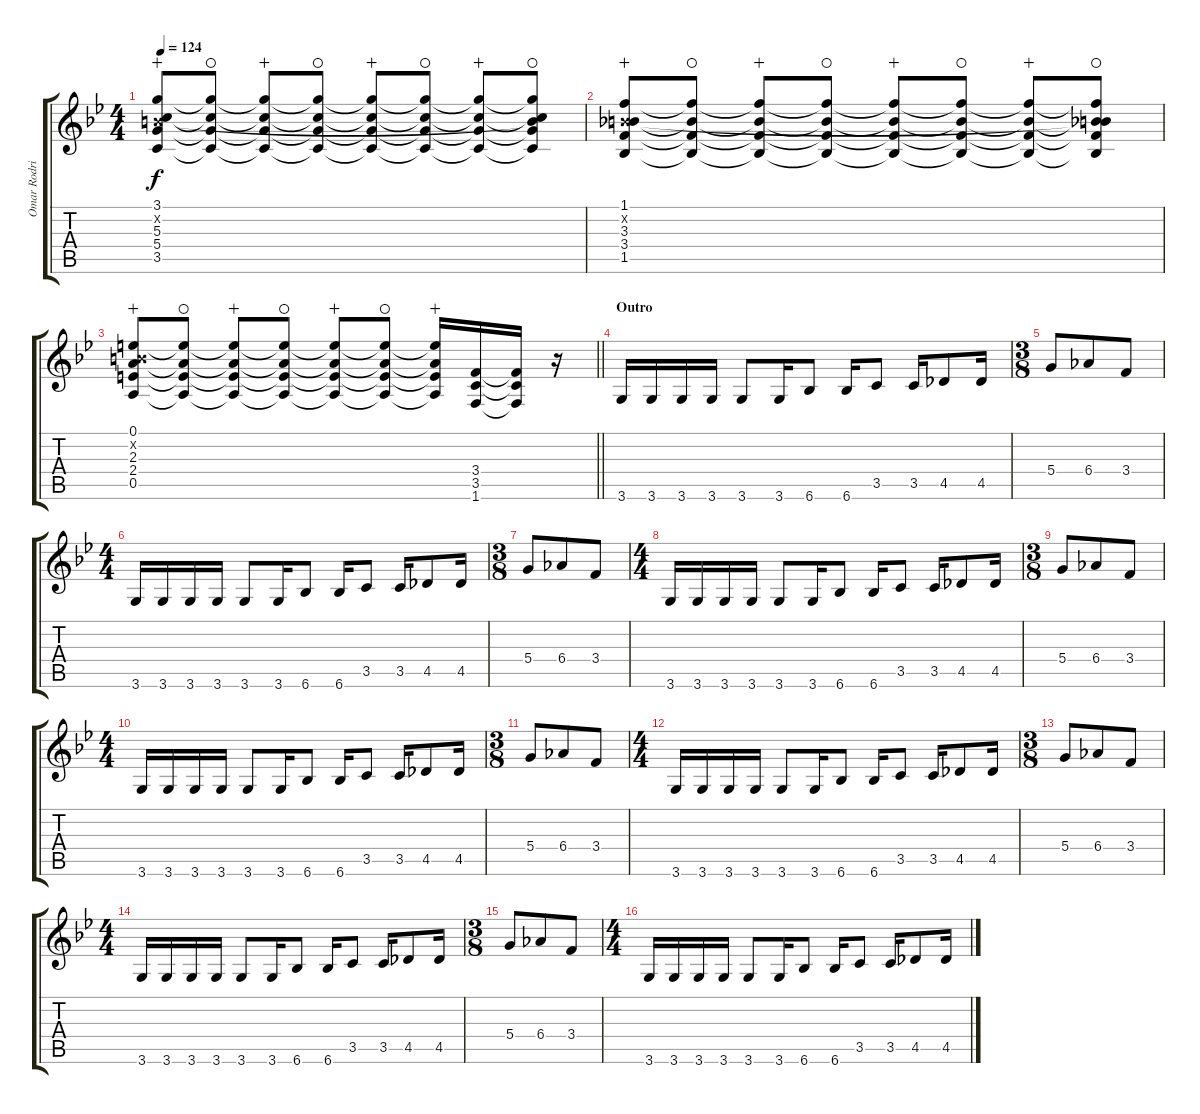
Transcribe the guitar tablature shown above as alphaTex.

\track ("Omar Rodriguez-Lopez" "Omar Rodri") {instrument overdrivenguitar}
\staff {score tabs}
\tuning (E4 B3 G3 D3 A2 E2) {hide}
\ts (4 4)
\tempo 124
\clef g2
\ks gminor
(3.1 0.2{x} 5.3 5.4 3.5).8{dy f wahc} (3.1{t} 5.3{t} 5.4{t} 3.5{t}).8{waho} (3.1{t} 5.3{t} 5.4{t} 3.5{t}).8{wahc} (3.1{t} 5.3{t} 5.4{t} 3.5{t}).8{waho} (3.1{t} 5.3{t} 5.4{t} 3.5{t}).8{wahc} (3.1{t} 5.3{t} 5.4{t} 3.5{t}).8{waho} (3.1{t} 5.3{t} 5.4{t} 3.5{t}).8{wahc} (3.1{t} 0.2{t} 5.3{t} 5.4{t} 3.5{t}).8{waho} |
(1.1 0.2{x} 3.3 3.4 1.5).8{wahc} (1.1{t} 3.3{t} 3.4{t} 1.5{t}).8{waho} (1.1{t} 3.3{t} 3.4{t} 1.5{t}).8{wahc} (1.1{t} 3.3{t} 3.4{t} 1.5{t}).8{waho} (1.1{t} 3.3{t} 3.4{t} 1.5{t}).8{wahc} (1.1{t} 3.3{t} 3.4{t} 1.5{t}).8{waho} (1.1{t} 3.3{t} 3.4{t} 1.5{t}).8{wahc} (1.1{t} 0.2{t} 3.3{t} 3.4{t} 1.5{t}).8{waho} |
\barLineRight lightlight
(0.1 0.2{x} 2.3 2.4 0.5).8{wahc} (0.1{t} 2.3{t} 2.4{t} 0.5{t}).8{waho} (0.1{t} 2.3{t} 2.4{t} 0.5{t}).8{wahc} (0.1{t} 2.3{t} 2.4{t} 0.5{t}).8{waho} (0.1{t} 2.3{t} 2.4{t} 0.5{t}).8{wahc} (0.1{t} 2.3{t} 2.4{t} 0.5{t}).8{waho} (0.1{t} 2.3{t} 2.4{t} 0.5{t}).16{wahc} (3.4 3.5 1.6).16 (3.4{t} 3.5{t} 1.6{t}).16 r.16 |
\section ("" "Outro")
3.6.16 3.6.16 3.6.16 3.6.16 3.6.8 3.6.16 6.6.8 6.6.16 3.5.8 3.5.16 4.5.8 4.5.16 |
\ts (3 8)
5.4.8 6.4.8 3.4.8 |
\ts (4 4)
3.6.16 3.6.16 3.6.16 3.6.16 3.6.8 3.6.16 6.6.8 6.6.16 3.5.8 3.5.16 4.5.8 4.5.16 |
\ts (3 8)
5.4.8 6.4.8 3.4.8 |
\ts (4 4)
3.6.16 3.6.16 3.6.16 3.6.16 3.6.8 3.6.16 6.6.8 6.6.16 3.5.8 3.5.16 4.5.8 4.5.16 |
\ts (3 8)
5.4.8 6.4.8 3.4.8 |
\ts (4 4)
3.6.16 3.6.16 3.6.16 3.6.16 3.6.8 3.6.16 6.6.8 6.6.16 3.5.8 3.5.16 4.5.8 4.5.16 |
\ts (3 8)
5.4.8 6.4.8 3.4.8 |
\ts (4 4)
3.6.16 3.6.16 3.6.16 3.6.16 3.6.8 3.6.16 6.6.8 6.6.16 3.5.8 3.5.16 4.5.8 4.5.16 |
\ts (3 8)
5.4.8 6.4.8 3.4.8 |
\ts (4 4)
3.6.16 3.6.16 3.6.16 3.6.16 3.6.8 3.6.16 6.6.8 6.6.16 3.5.8 3.5.16 4.5.8 4.5.16 |
\ts (3 8)
5.4.8 6.4.8 3.4.8 |
\ts (4 4)
3.6.16 3.6.16 3.6.16 3.6.16 3.6.8 3.6.16 6.6.8 6.6.16 3.5.8 3.5.16 4.5.8 4.5.16
